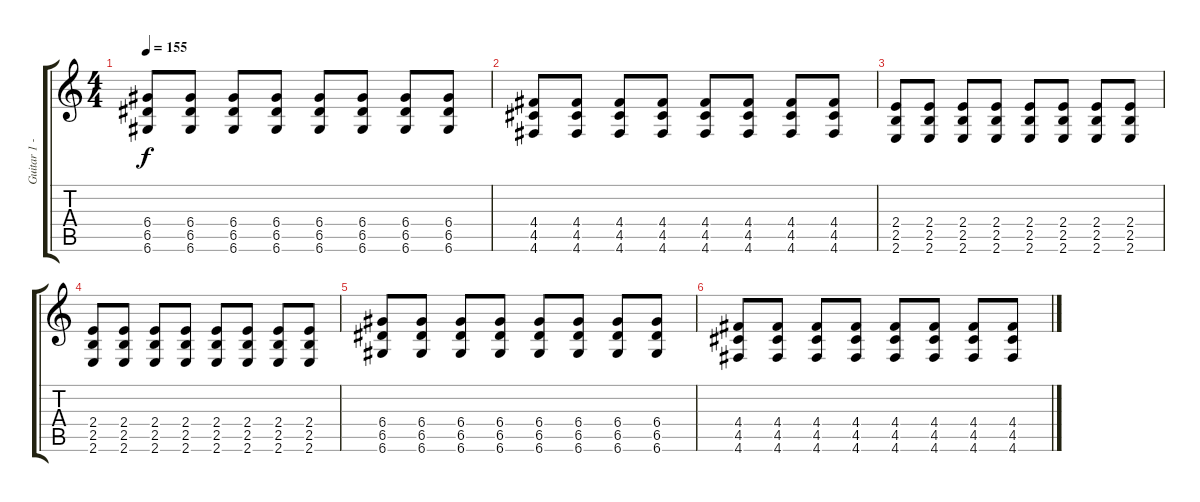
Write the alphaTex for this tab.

\track ("Guitar 1 - Overdrive" "Guitar 1 -") {instrument overdrivenguitar}
\staff {score tabs}
\tuning (E4 B3 G3 D3 A2 D2) {hide}
\ts (4 4)
\tempo 155
\clef g2
\ks c
(6.4 6.5 6.6).8{dy f} (6.4 6.5 6.6).8 (6.4 6.5 6.6).8 (6.4 6.5 6.6).8 (6.4 6.5 6.6).8 (6.4 6.5 6.6).8 (6.4 6.5 6.6).8 (6.4 6.5 6.6).8 |
(4.4 4.5 4.6).8 (4.4 4.5 4.6).8 (4.4 4.5 4.6).8 (4.4 4.5 4.6).8 (4.4 4.5 4.6).8 (4.4 4.5 4.6).8 (4.4 4.5 4.6).8 (4.4 4.5 4.6).8 |
(2.4 2.5 2.6).8 (2.4 2.5 2.6).8 (2.4 2.5 2.6).8 (2.4 2.5 2.6).8 (2.4 2.5 2.6).8 (2.4 2.5 2.6).8 (2.4 2.5 2.6).8 (2.4 2.5 2.6).8 |
(2.4 2.5 2.6).8 (2.4 2.5 2.6).8 (2.4 2.5 2.6).8 (2.4 2.5 2.6).8 (2.4 2.5 2.6).8 (2.4 2.5 2.6).8 (2.4 2.5 2.6).8 (2.4 2.5 2.6).8 |
(6.4 6.5 6.6).8 (6.4 6.5 6.6).8 (6.4 6.5 6.6).8 (6.4 6.5 6.6).8 (6.4 6.5 6.6).8 (6.4 6.5 6.6).8 (6.4 6.5 6.6).8 (6.4 6.5 6.6).8 |
(4.4 4.5 4.6).8 (4.4 4.5 4.6).8 (4.4 4.5 4.6).8 (4.4 4.5 4.6).8 (4.4 4.5 4.6).8 (4.4 4.5 4.6).8 (4.4 4.5 4.6).8 (4.4 4.5 4.6).8
